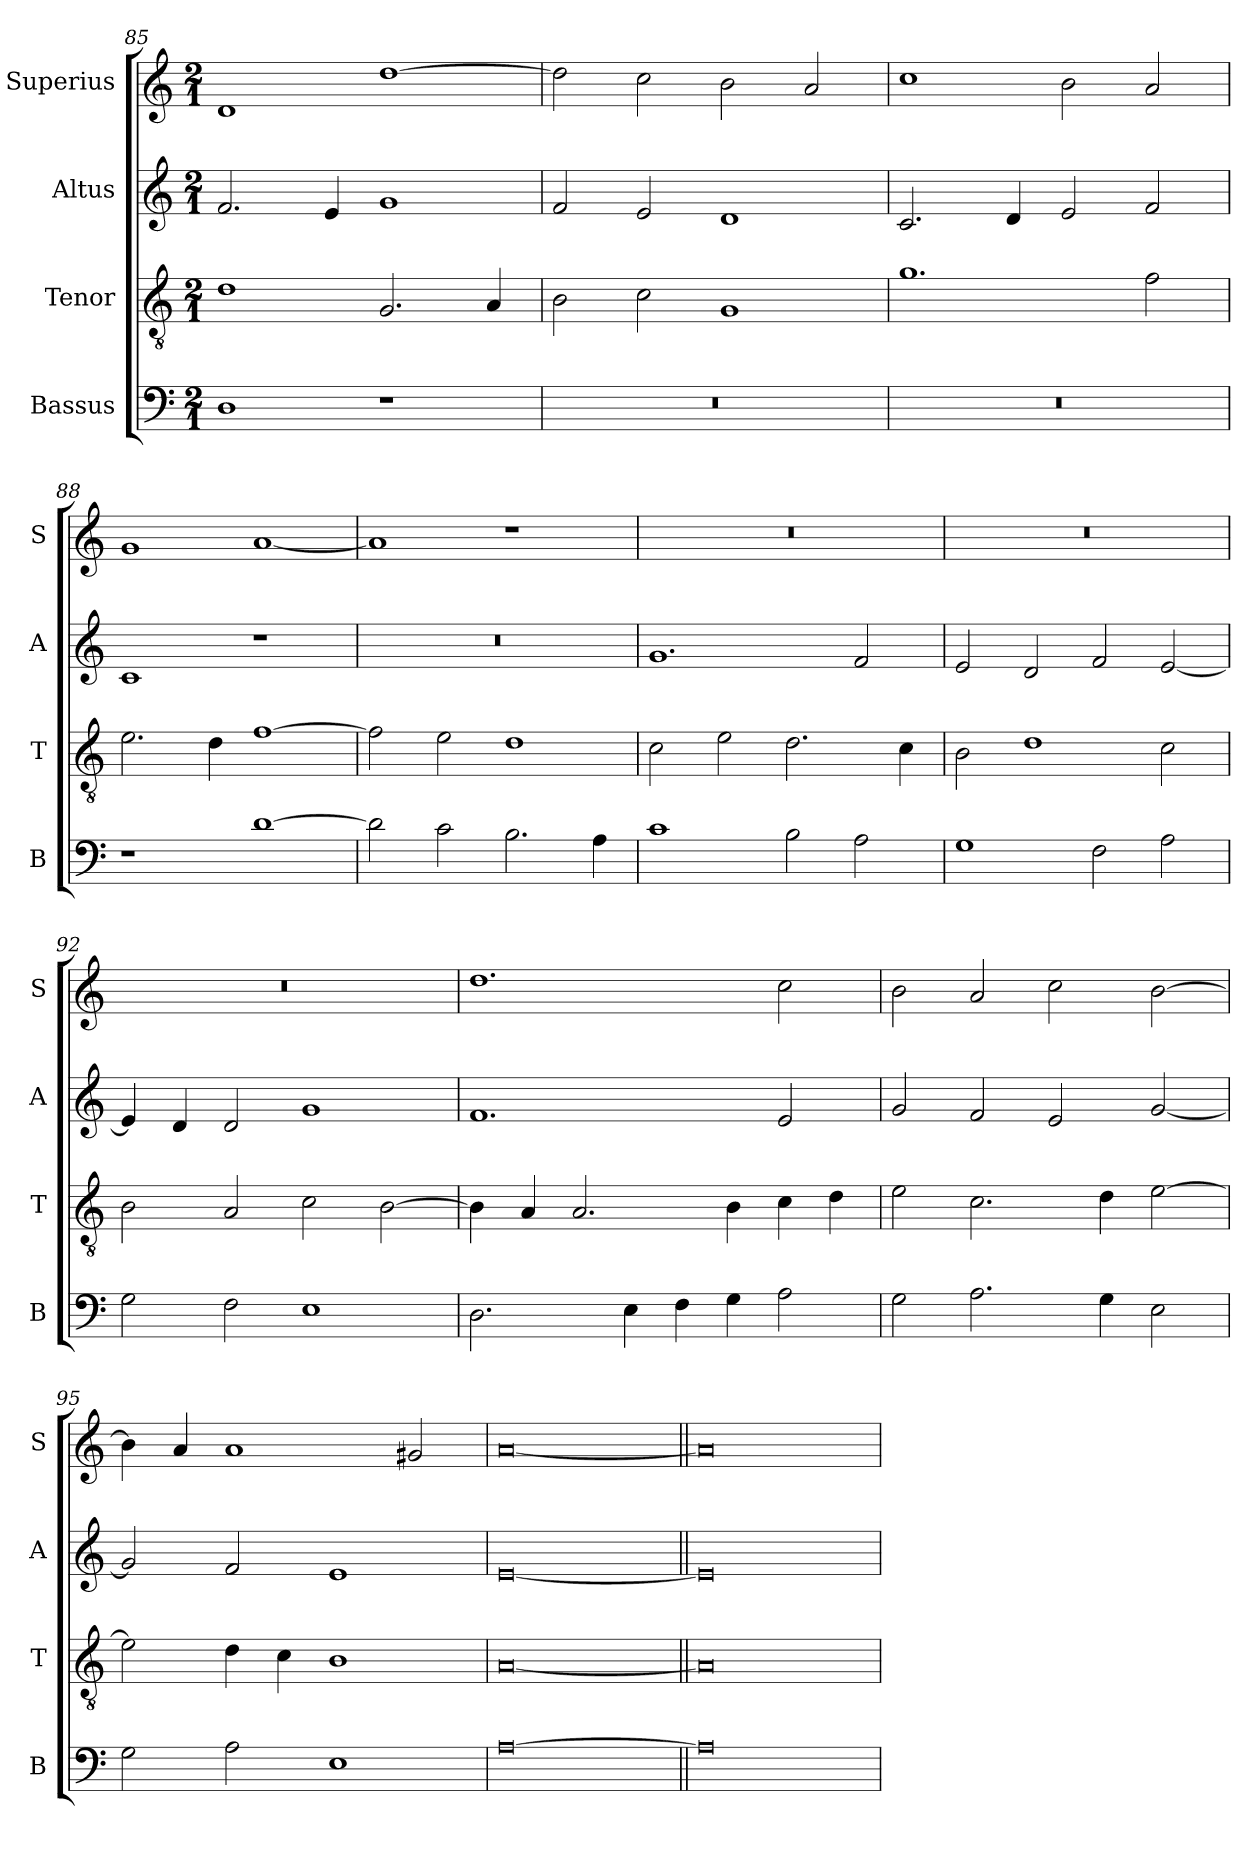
**kern	**kern	**kern	**kern
*part4	*part3	*part2	*part1
*staff4	*staff3	*staff2	*staff1
*I"Bassus	*I"Tenor	*I"Altus	*I"Superius
*I'B	*I'T	*I'A	*I'S
*clefF4	*clefGv2	*clefG2	*clefG2
*k[]	*k[]	*k[]	*k[]
*C:	*C:	*C:	*C:
*M2/1	*M2/1	*M2/1	*M2/1
=85	=85	=85	=85
1D	1d	2.f	1d
.	.	4e	.
1r	2.G	1g	[1dd
.	4A	.	.
=86	=86	=86	=86
0r	2B	2f	2dd]
.	2c	2e	2cc
.	1G	1d	2b
.	.	.	2a
=87	=87	=87	=87
0r	1.g	2.c	1cc
.	.	4d	.
.	.	2e	2b
.	2f	2f	2a
=88	=88	=88	=88
1r	2.e	1c	1g
.	4d	.	.
[1d	[1f	1r	[1a
=89	=89	=89	=89
2d]	2f]	0r	1a]
2c	2e	.	.
2.B	1d	.	1r
4A	.	.	.
=90	=90	=90	=90
1c	2c	1.g	0r
.	2e	.	.
2B	2.d	.	.
2A	.	2f	.
.	4c	.	.
=91	=91	=91	=91
1G	2B	2e	0r
.	1d	2d	.
2F	.	2f	.
2A	2c	[2e	.
=92	=92	=92	=92
2G	2B	4e]	0r
.	.	4d	.
2F	2A	2d	.
1E	2c	1g	.
.	[2B	.	.
=93	=93	=93	=93
2.D	4B]	1.f	1.dd
.	4A	.	.
.	2.A	.	.
4E	.	.	.
4F	.	.	.
4G	4B	.	.
2A	4c	2e	2cc
.	4d	.	.
=94	=94	=94	=94
2G	2e	2g	2b
2.A	2.c	2f	2a
.	.	2e	2cc
4G	4d	.	.
2E	[2e	[2g	[2b
=95	=95	=95	=95
2G	2e]	2g]	4b]
.	.	.	4a
2A	4d	2f	1a
.	4c	.	.
1E	1B	1e	.
.	.	.	2g#X
=	=	=	=
[0A	[0A	[0e	[0a
=1||	=1||	=1||	=1||
0A]	0A]	0e]	0a]
=	=	=	=
*-	*-	*-	*-
